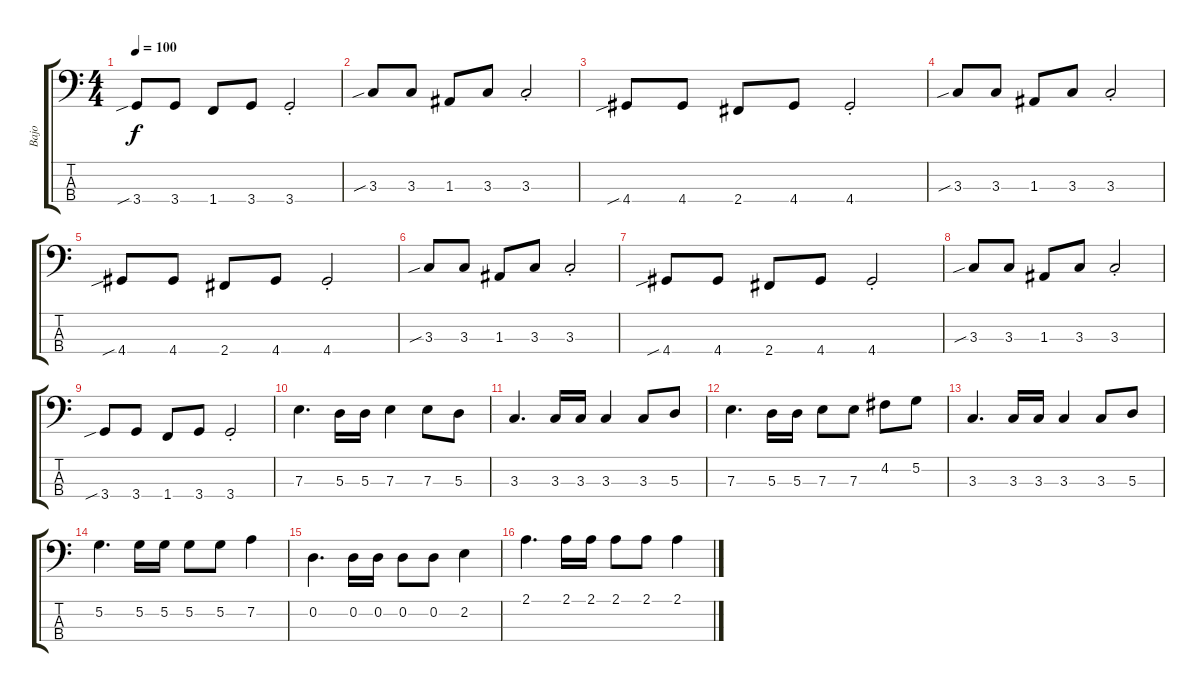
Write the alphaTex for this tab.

\track ("Bajo" "Bajo") {instrument electricbassfinger}
\staff {score tabs}
\tuning (G2 D2 A1 E1) {hide}
\ts (4 4)
\tempo 100
\clef f4
\ks c
3.4{sib}.8{dy f} 3.4.8 1.4.8 3.4.8 3.4{st}.2 |
3.3{sib}.8 3.3.8 1.3.8 3.3.8 3.3{st}.2 |
4.4{sib}.8 4.4.8 2.4.8 4.4.8 4.4{st}.2 |
3.3{sib}.8 3.3.8 1.3.8 3.3.8 3.3{st}.2 |
4.4{sib}.8 4.4.8 2.4.8 4.4.8 4.4{st}.2 |
3.3{sib}.8 3.3.8 1.3.8 3.3.8 3.3{st}.2 |
4.4{sib}.8 4.4.8 2.4.8 4.4.8 4.4{st}.2 |
3.3{sib}.8 3.3.8 1.3.8 3.3.8 3.3{st}.2 |
3.4{sib}.8 3.4.8 1.4.8 3.4.8 3.4{st}.2 |
7.3.4{d} 5.3.16 5.3.16 7.3.4 7.3.8 5.3.8 |
3.3.4{d} 3.3.16 3.3.16 3.3.4 3.3.8 5.3.8 |
7.3.4{d} 5.3.16 5.3.16 7.3.8 7.3.8 4.2.8 5.2.8 |
3.3.4{d} 3.3.16 3.3.16 3.3.4 3.3.8 5.3.8 |
5.2.4{d} 5.2.16 5.2.16 5.2.8 5.2.8 7.2.4 |
0.2.4{d} 0.2.16 0.2.16 0.2.8 0.2.8 2.2.4 |
2.1.4{d} 2.1.16 2.1.16 2.1.8 2.1.8 2.1.4
